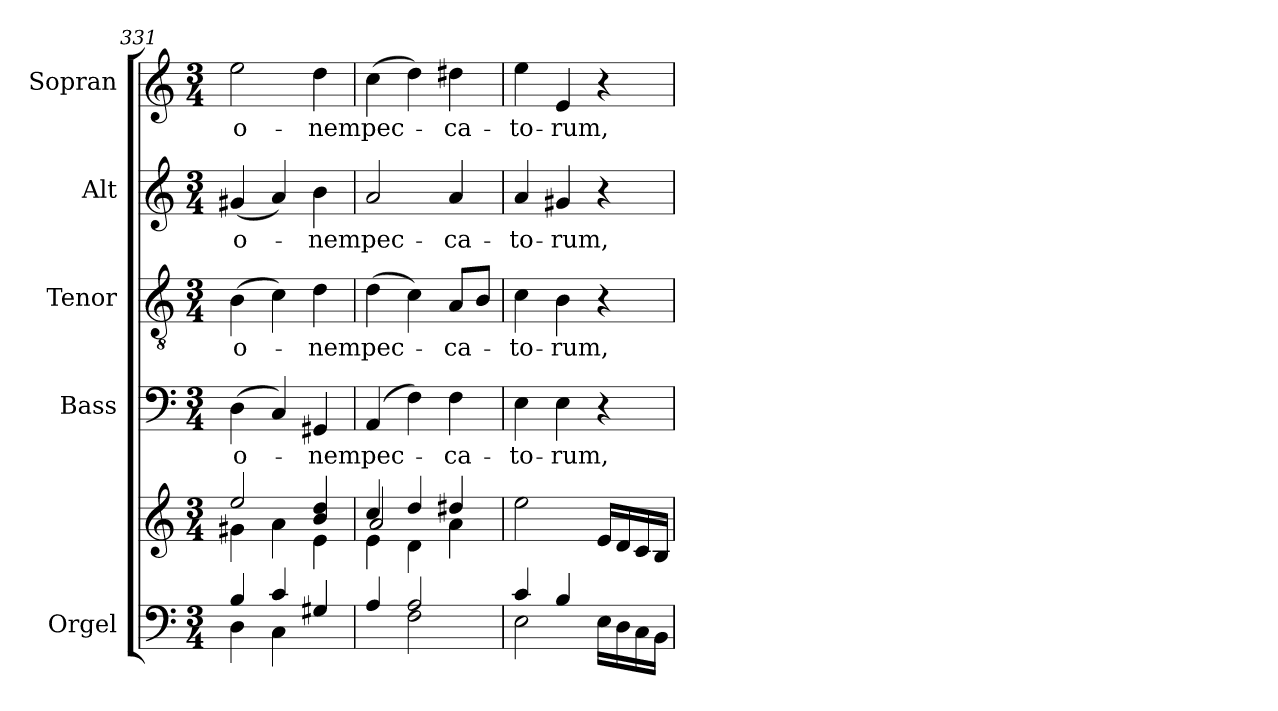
**kern	**kern	**kern	**text	**kern	**text	**kern	**text	**kern	**text
*part5	*part5	*part4	*part4	*part3	*part3	*part2	*part2	*part1	*part1
*staff6	*staff5	*staff4	*staff4	*staff3	*staff3	*staff2	*staff2	*staff1	*staff1
*I"Orgel	*	*I"Bass	*	*I"Tenor	*	*I"Alt	*	*I"Sopran	*
*I'Org.	*	*I'B.	*	*I'T.	*	*I'A.	*	*I'S.	*
*clefF4	*clefG2	*clefF4	*	*clefGv2	*	*clefG2	*	*clefG2	*
*k[]	*k[]	*k[]	*	*k[]	*	*k[]	*	*k[]	*
*C:	*C:	*C:	*	*C:	*	*C:	*	*C:	*
*M3/4	*M3/4	*M3/4	*	*M3/4	*	*M3/4	*	*M3/4	*
=331	=331	=331	=331	=331	=331	=331	=331	=331	=331
*^	*^	*	*	*	*	*	*	*	*
!	!	!	!	!	!LO:LY:b	!	!LO:LY:b	!	!LO:LY:b	!	!LO:LY:b
4B/	4D\	2ee/	4g#X\	(>4D\	-o-	(>4B\	-o-	(<4g#X/	-o-	2ee\	-o-
4c/	4C\	.	4a\	4C/)	.	4c\)	.	4a/)	.	.	.
!	!	!	!	!	!LO:LY:b	!	!LO:LY:b	!	!LO:LY:b	!	!LO:LY:b
4G#X/	4ryy	4b/ 4dd/	4e\	4GG#X/	-nem	4d\	-nem	4b\	-nem	4dd\	-nem
=332	=332	=332	=332	=332	=332	=332	=332	=332	=332	=332	=332
*	*	*	*^	*	*	*	*	*	*	*	*
!	!	!	!	!	!	!LO:LY:b	!	!LO:LY:b	!	!LO:LY:b	!	!LO:LY:b
4A/	4ryy	4cc/	4e\	2a/	(4AA/	pec-	(>4d\	pec-	2a/	pec-	(>4cc\	pec-
2A/	2F\	4dd/	4d\	.	4F\)	.	4c\)	.	.	.	4dd\)	.
!	!	!	!	!	!	!LO:LY:b	!	!LO:LY:b	!	!LO:LY:b	!	!LO:LY:b
.	.	4dd#X/	4a\	4ryy	4F\	-ca-	8A/L	-ca-	4a/	-ca-	4dd#X\	-ca-
.	.	.	.	.	.	.	8B/J	.	.	.	.	.
*	*	*v	*v	*v	*	*	*	*	*	*	*	*
=333	=333	=333	=333	=333	=333	=333	=333	=333	=333	=333
!	!	!	!	!LO:LY:b	!	!LO:LY:b	!	!LO:LY:b	!	!LO:LY:b
4c/	2E\	2ee\	4E\	-to-	4c\	-to-	4a/	-to-	4ee\	-to-
!	!	!	!	!LO:LY:b	!	!LO:LY:b	!	!LO:LY:b	!	!LO:LY:b
4B/	.	.	4E\	-rum,	4B\	-rum,	4g#X/	-rum,	4e/	-rum,
4ryy	16E\LL	16e/LL	4r	.	4r	.	4r	.	4r	.
.	16D\	16d/	.	.	.	.	.	.	.	.
.	16C\	16c/	.	.	.	.	.	.	.	.
.	16BB\JJ	16B/JJ	.	.	.	.	.	.	.	.
*v	*v	*	*	*	*	*	*	*	*	*
=	=	=	=	=	=	=	=	=	=
*-	*-	*-	*-	*-	*-	*-	*-	*-	*-
